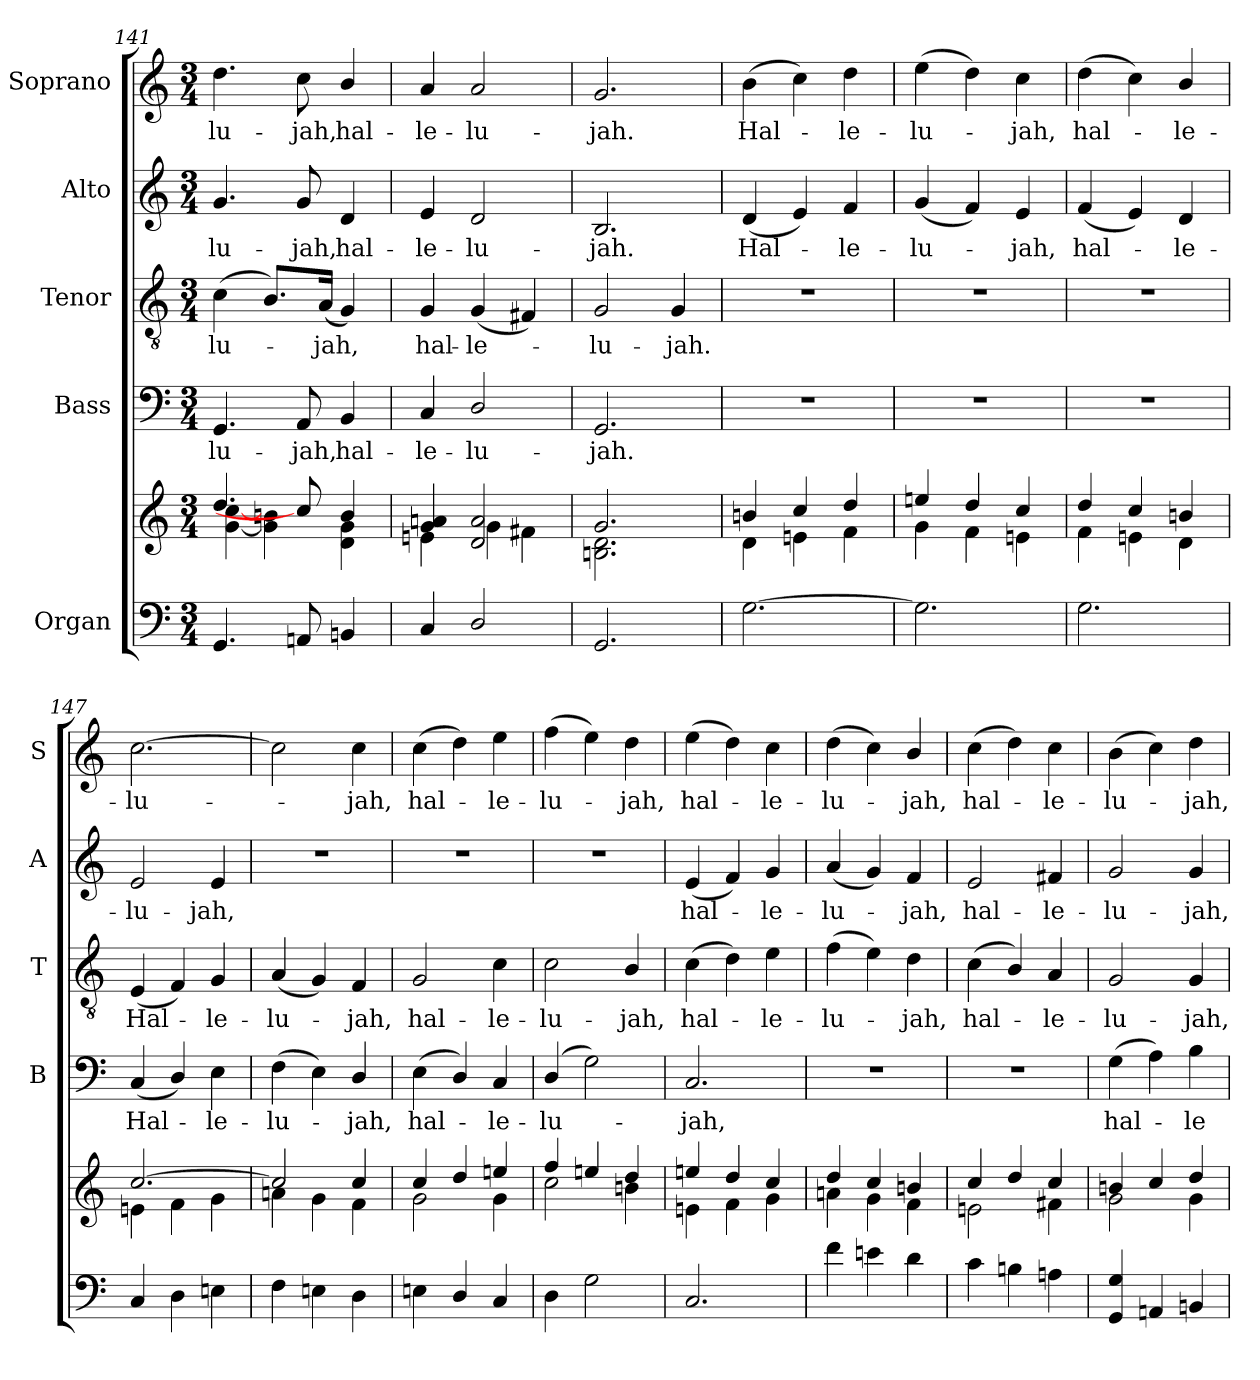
**kern	**kern	**kern	**text	**kern	**text	**kern	**text	**kern	**text
*part5	*part5	*part4	*part4	*part3	*part3	*part2	*part2	*part1	*part1
*staff6	*staff5	*staff4	*staff4	*staff3	*staff3	*staff2	*staff2	*staff1	*staff1
*I"Organ	*	*I"Bass	*	*I"Tenor	*	*I"Alto	*	*I"Soprano	*
*	*	*I'B	*	*I'T	*	*I'A	*	*I'S	*
*clefF4	*clefG2	*clefF4	*	*clefGv2	*	*clefG2	*	*clefG2	*
*k[]	*k[]	*k[]	*	*k[]	*	*k[]	*	*k[]	*
*C:	*C:	*C:	*	*C:	*	*C:	*	*C:	*
*M3/4	*M3/4	*M3/4	*	*M3/4	*	*M3/4	*	*M3/4	*
=141	=141	=141	=141	=141	=141	=141	=141	=141	=141
*	*^	*	*	*	*	*	*	*	*
*	*	*^	*	*	*	*	*	*	*	*
!	!	!	!	!	!LO:LY:b	!	!LO:LY:b	!	!LO:LY:b	!	!LO:LY:b
4.GG/	4.dd/	[4g\ [4cc\	2.ryy	4.GG/	-lu-	(<4c\	-lu-	4.g/	-lu-	4.dd\	-lu-
.	.	4g\] 4bn\	.	.	.	8.B/L)	.	.	.	.	.
!	!	!	!	!	!LO:LY:b	!	!	!	!LO:LY:b	!	!LO:LY:b
8AAn/	8cc/]	.	.	8AA/	-jah,	.	.	8g/	-jah,	8cc\	-jah,
!	!	!	!	!	!	!	!LO:LY:b	!	!	!	!
.	.	.	.	.	.	(<16A/Jk	jah,	.	.	.	.
!	!	!	!	!	!LO:LY:b	!	!	!	!LO:LY:b	!	!LO:LY:b
4BBn/	4b/	4d\ 4g\	.	4BB/	hal-	4G/)	.	4d/	hal-	4b/	hal-
=142	=142	=142	=142	=142	=142	=142	=142	=142	=142	=142	=142
!	!	!	!	!	!LO:LY:b	!	!LO:LY:b	!	!LO:LY:b	!	!LO:LY:b
4C/	4g/ 4an/	4en\	2.ryy	4C/	-le-	4G/	hal-	4e/	-le-	4a/	-le-
!	!	!	!	!	!LO:LY:b	!	!LO:LY:b	!	!LO:LY:b	!	!LO:LY:b
2D/	2d/ 2a/	4g\	.	2D/	-lu-	(<4G/	-le-	2d/	-lu-	2a/	-lu-
.	.	4f#X\	.	.	.	4F#X/)	.	.	.	.	.
=143	=143	=143	=143	=143	=143	=143	=143	=143	=143	=143	=143
!	!	!	!	!	!LO:LY:b	!	!LO:LY:b	!	!LO:LY:b	!	!LO:LY:b
2.GG/	2.g/	2.Bn\ 2.d\	2.ryy	2.GG/	-jah.	2G/	lu-	2.B/	-jah.	2.g/	-jah.
!	!	!	!	!	!	!	!LO:LY:b	!	!	!	!
.	.	.	.	.	.	4G/	-jah.	.	.	.	.
!!LO:LB:g=z
=144	=144	=144	=144	=144	=144	=144	=144	=144	=144	=144	=144
!	!	!	!	!	!	!	!	!	!LO:LY:b	!	!LO:LY:b
[2.G\	4bn/	4d\	2.ryy	2.r	.	2.r	.	(<4d/	Hal-	(>4b\	Hal-
.	4cc/	4en\	.	.	.	.	.	4e/)	.	4cc\)	.
!	!	!	!	!	!	!	!	!	!LO:LY:b	!	!LO:LY:b
.	4dd/	4f\	.	.	.	.	.	4f/	le-	4dd\	le-
=145	=145	=145	=145	=145	=145	=145	=145	=145	=145	=145	=145
!	!	!	!	!	!	!	!	!	!LO:LY:b	!	!LO:LY:b
2.G\]	4een/	4g\	2.ryy	2.r	.	2.r	.	(<4g/	-lu-	(>4ee\	-lu-
.	4dd/	4f\	.	.	.	.	.	4f/)	.	4dd\)	.
!	!	!	!	!	!	!	!	!	!LO:LY:b	!	!LO:LY:b
.	4cc/	4en\	.	.	.	.	.	4e/	jah,	4cc\	jah,
=146	=146	=146	=146	=146	=146	=146	=146	=146	=146	=146	=146
!	!	!	!	!	!	!	!	!	!LO:LY:b	!	!LO:LY:b
2.G\	4dd/	4f\	2.ryy	2.r	.	2.r	.	(<4f/	hal-	(>4dd\	hal-
.	4cc/	4en\	.	.	.	.	.	4e/)	.	4cc\)	.
!	!	!	!	!	!	!	!	!	!LO:LY:b	!	!LO:LY:b
.	4bn/	4d\	.	.	.	.	.	4d/	le-	4b/	le-
=147	=147	=147	=147	=147	=147	=147	=147	=147	=147	=147	=147
!	!	!	!	!	!LO:LY:b	!	!LO:LY:b	!	!LO:LY:b	!	!LO:LY:b
4C/	[2.cc/	4en\	2.ryy	(<4C/	Hal-	(<4E/	Hal-	2e/	-lu-	[2.cc\	-lu-
4D\	.	4f\	.	4D/)	.	4F/)	.	.	.	.	.
!	!	!	!	!	!LO:LY:b	!	!LO:LY:b	!	!LO:LY:b	!	!
4En\	.	4g\	.	4E\	le-	4G/	le-	4e/	-jah,	.	.
=148	=148	=148	=148	=148	=148	=148	=148	=148	=148	=148	=148
!	!	!	!	!	!LO:LY:b	!	!LO:LY:b	!	!	!	!
4F\	2cc/]	4an\	2.ryy	(>4F\	-lu-	(<4A/	-lu-	2.r	.	2cc\]	.
4En\	.	4g\	.	4E\)	.	4G/)	.	.	.	.	.
!	!	!	!	!	!LO:LY:b	!	!LO:LY:b	!	!	!	!LO:LY:b
4D\	4cc/	4f\	.	4D/	jah,	4F/	jah,	.	.	4cc\	jah,
=149	=149	=149	=149	=149	=149	=149	=149	=149	=149	=149	=149
!	!	!	!	!	!LO:LY:b	!	!LO:LY:b	!	!	!	!LO:LY:b
4En\	4cc/	2g\	2.ryy	(<4E\	hal-	2G/	hal-	2.r	.	(>4cc\	hal-
4D/	4dd/	.	.	4D/)	.	.	.	.	.	4dd\)	.
!	!	!	!	!	!LO:LY:b	!	!LO:LY:b	!	!	!	!LO:LY:b
4C/	4een/	4g\	.	4C/	le-	4c\	-le-	.	.	4ee\	le-
=150	=150	=150	=150	=150	=150	=150	=150	=150	=150	=150	=150
!	!	!	!	!	!LO:LY:b	!	!LO:LY:b	!	!	!	!LO:LY:b
4D\	4ff/	2cc\	2.ryy	(<4D/	-lu-	2c\	-lu-	2.r	.	(>4ff\	-lu-
2G\	4een/	.	.	2G\)	.	.	.	.	.	4ee\)	.
!	!	!	!	!	!	!	!LO:LY:b	!	!	!	!LO:LY:b
.	4dd/	4bn\	.	.	.	4B/	-jah,	.	.	4dd\	jah,
=151	=151	=151	=151	=151	=151	=151	=151	=151	=151	=151	=151
!	!	!	!	!	!LO:LY:b	!	!LO:LY:b	!	!LO:LY:b	!	!LO:LY:b
2.C/	4een/	4en\	2.ryy	2.C/	jah,	(>4c\	hal-	(<4e/	hal-	(>4ee\	hal-
.	4dd/	4f\	.	.	.	4d\)	.	4f/)	.	4dd\)	.
!	!	!	!	!	!	!	!LO:LY:b	!	!LO:LY:b	!	!LO:LY:b
.	4cc/	4g\	.	.	.	4e\	le-	4g/	le-	4cc\	le-
!!LO:PB:g=z
=152	=152	=152	=152	=152	=152	=152	=152	=152	=152	=152	=152
!	!	!	!	!	!	!	!LO:LY:b	!	!LO:LY:b	!	!LO:LY:b
4f\	4dd/	4an\	2.ryy	2.r	.	(>4f\	-lu-	(<4a/	-lu-	(>4dd\	-lu-
4en\	4cc/	4g\	.	.	.	4e\)	.	4g/)	.	4cc\)	.
!	!	!	!	!	!	!	!LO:LY:b	!	!LO:LY:b	!	!LO:LY:b
4d\	4bn/	4f\	.	.	.	4d\	jah,	4f/	jah,	4b/	jah,
=153	=153	=153	=153	=153	=153	=153	=153	=153	=153	=153	=153
!	!	!	!	!	!	!	!LO:LY:b	!	!LO:LY:b	!	!LO:LY:b
4c\	4cc/	2en\	2.ryy	2.r	.	(<4c\	hal-	2e/	hal-	(>4cc\	hal-
4Bn\	4dd/	.	.	.	.	4B/)	.	.	.	4dd\)	.
!	!	!	!	!	!	!	!LO:LY:b	!	!LO:LY:b	!	!LO:LY:b
4An\	4cc/	4f#X\	.	.	.	4A/	le-	4f#X/	-le-	4cc\	le-
=154	=154	=154	=154	=154	=154	=154	=154	=154	=154	=154	=154
!	!	!	!	!	!LO:LY:b	!	!LO:LY:b	!	!LO:LY:b	!	!LO:LY:b
4GG/ 4G/	4bn/	2g\	2.ryy	(>4G\	hal-	2G/	-lu-	2g/	-lu-	(>4b\	-lu-
4AAn/	4cc/	.	.	4A\)	.	.	.	.	.	4cc\)	.
!	!	!	!	!	!LO:LY:b	!	!LO:LY:b	!	!LO:LY:b	!	!LO:LY:b
4BBn/	4dd/	4g\	.	4B\	le-	4G/	-jah,	4g/	-jah,	4dd\	jah,
*	*v	*v	*v	*	*	*	*	*	*	*	*
=	=	=	=	=	=	=	=	=	=
*-	*-	*-	*-	*-	*-	*-	*-	*-	*-
